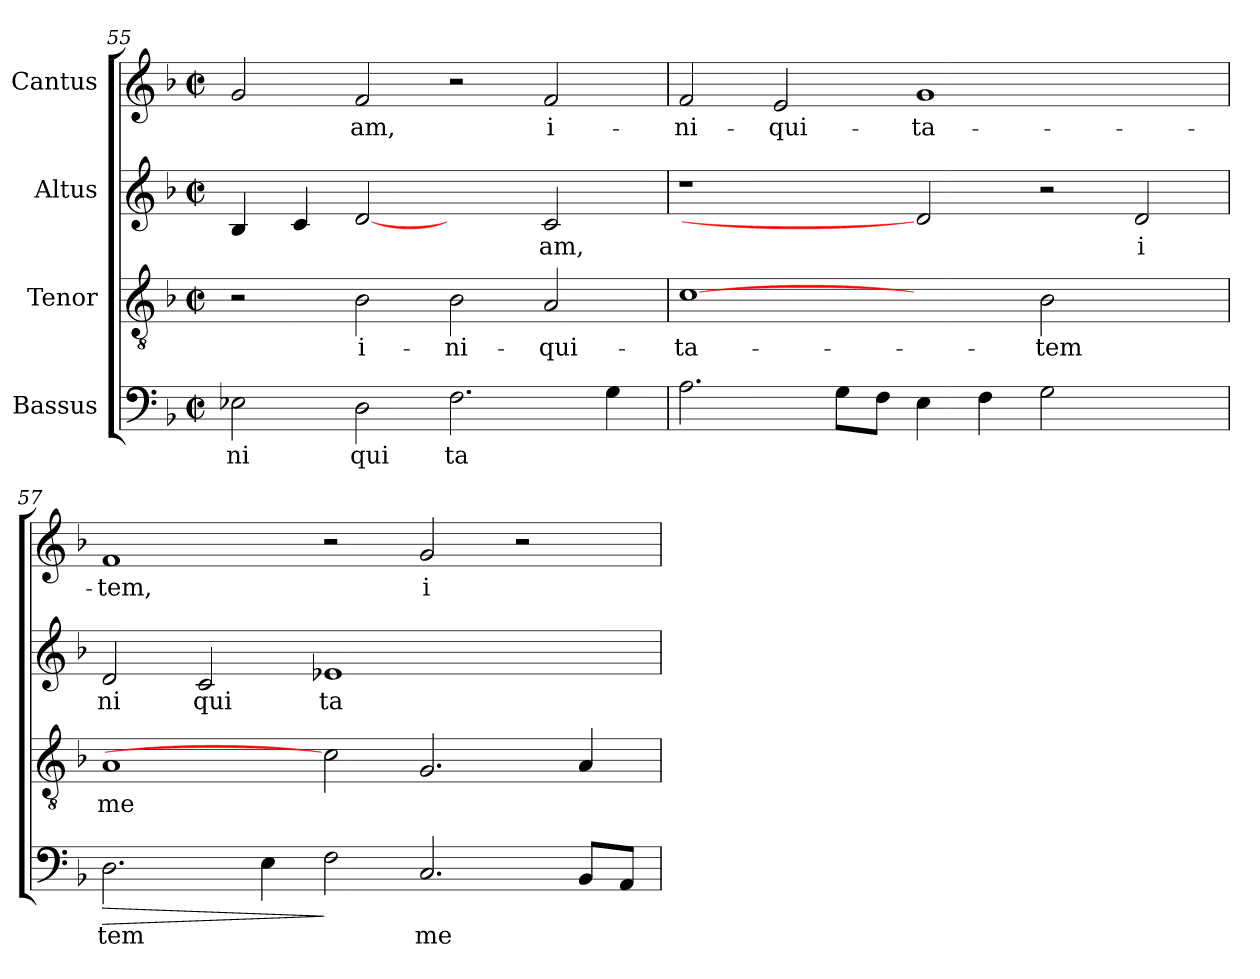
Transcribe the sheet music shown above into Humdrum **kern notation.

**kern	**text	**dynam	**kern	**text	**kern	**text	**kern	**text
*part4	*part4	*part4	*part3	*part3	*part2	*part2	*part1	*part1
*staff4	*staff4	*staff4	*staff3	*staff3	*staff2	*staff2	*staff1	*staff1
*I"Bassus	*	*	*I"Tenor	*	*I"Altus	*	*I"Cantus	*
*clefF4	*	*	*clefGv2	*	*clefG2	*	*clefG2	*
*k[b-]	*	*	*k[b-]	*	*k[b-]	*	*k[b-]	*
*F:	*	*	*F:	*	*F:	*	*F:	*
*M2/2	*	*	*M2/2	*	*M2/2	*	*M2/2	*
*met(c|)	*	*	*met(c|)	*	*met(c|)	*	*met(c|)	*
=55	=55	=55	=55	=55	=55	=55	=55	=55
!	!LO:LY:b:cj	!	!	!	!	!LO:LY:b:cj	!	!LO:LY:b:cj
2E-X\	ni	.	2r	.	4B-/	.	2g/	--
!	!	!	!	!	!	!LO:LY:b:cj	!	!
.	.	.	.	.	4c/	.	.	.
!	!LO:LY:b:cj	!	!	!LO:LY:b:cj	!	!LO:LY:b:cj	!	!LO:LY:b:cj
2D\	qui	.	2B-\	i-	[2d	.	2f/	-am,
!	!LO:LY:b:cj	!	!	!LO:LY:b:cj	!	!	!	!
2.F\	ta	.	2B-\	-ni-	2ryy	.	2r	.
!	!	!	!	!LO:LY:b:cj	!	!LO:LY:b:cj	!	!LO:LY:b:cj
.	.	.	2A/	-qui-	2c/	am,	2f/	i-
!	!LO:LY:b:cj	!	!	!	!	!	!	!
4G\	.	.	.	.	.	.	.	.
=56	=56	=56	=56	=56	=56	=56	=56	=56
!	!LO:LY:b:cj	!	!	!LO:LY:b:cj	!	!	!	!LO:LY:b:cj
2.A\	.	.	[1c	-ta-	1r	.	2f/	-ni-
!	!	!	!	!	!	!	!	!LO:LY:b:cj
.	.	.	.	.	.	.	2e/	-qui-
!	!LO:LY:b:cj	!	!	!	!	!	!	!
8G\L	.	.	.	.	.	.	.	.
!	!LO:LY:b:cj	!	!	!	!	!	!	!
8F\J	.	.	.	.	.	.	.	.
!	!LO:LY:b:cj	!	!	!	!	!	!	!LO:LY:b:cj
4E\	.	.	2ryy	.	2d]	.	1g	-ta-
!	!LO:LY:b:cj	!	!	!	!	!	!	!
4F\	.	.	.	.	.	.	.	.
!	!LO:LY:b:cj	!	!	!LO:LY:b:cj	!	!	!	!
2G\	.	.	2B-\	-tem	2r	.	.	.
!	!	!	!	!	!	!LO:LY:b:cj	!	!
2ryy	.	.	2ryy	.	2d/	i	2ryy	.
=57	=57	=57	=57	=57	=57	=57	=57	=57
!	!LO:LY:b:cj	!LO:HP:b	!	!LO:LY:b:cj	!	!LO:LY:b:cj	!	!LO:LY:b:cj
2.D\	tem	>	1A	me-	2d/	ni	1f	-tem,
!	!	!	!	!	!	!LO:LY:b:cj	!	!
.	.	.	.	.	2c/	qui	.	.
!	!LO:LY:b:cj	!	!	!	!	!	!	!
4E<\	.	.	.	.	.	.	.	.
!	!LO:LY:b:cj	!	!	!	!	!LO:LY:b:cj	!	!
2F\	.	]	2c]	.	1e-X	ta	2r	.
!	!LO:LY:b:cj	!	!	!LO:LY:b:cj	!	!	!	!LO:LY:b:cj
2.C/	me	.	2.G/	--	.	.	2g/	i-
.	.	.	.	.	2ryy	.	2r	.
!	!LO:LY:b:cj	!	!	!LO:LY:b:cj	!	!	!	!
8BB-/L	.	.	4A/	--	.	.	.	.
!	!LO:LY:b:cj	!	!	!	!	!	!	!
8AA/J	.	.	.	.	.	.	.	.
=	=	=	=	=	=	=	=	=
*-	*-	*-	*-	*-	*-	*-	*-	*-
